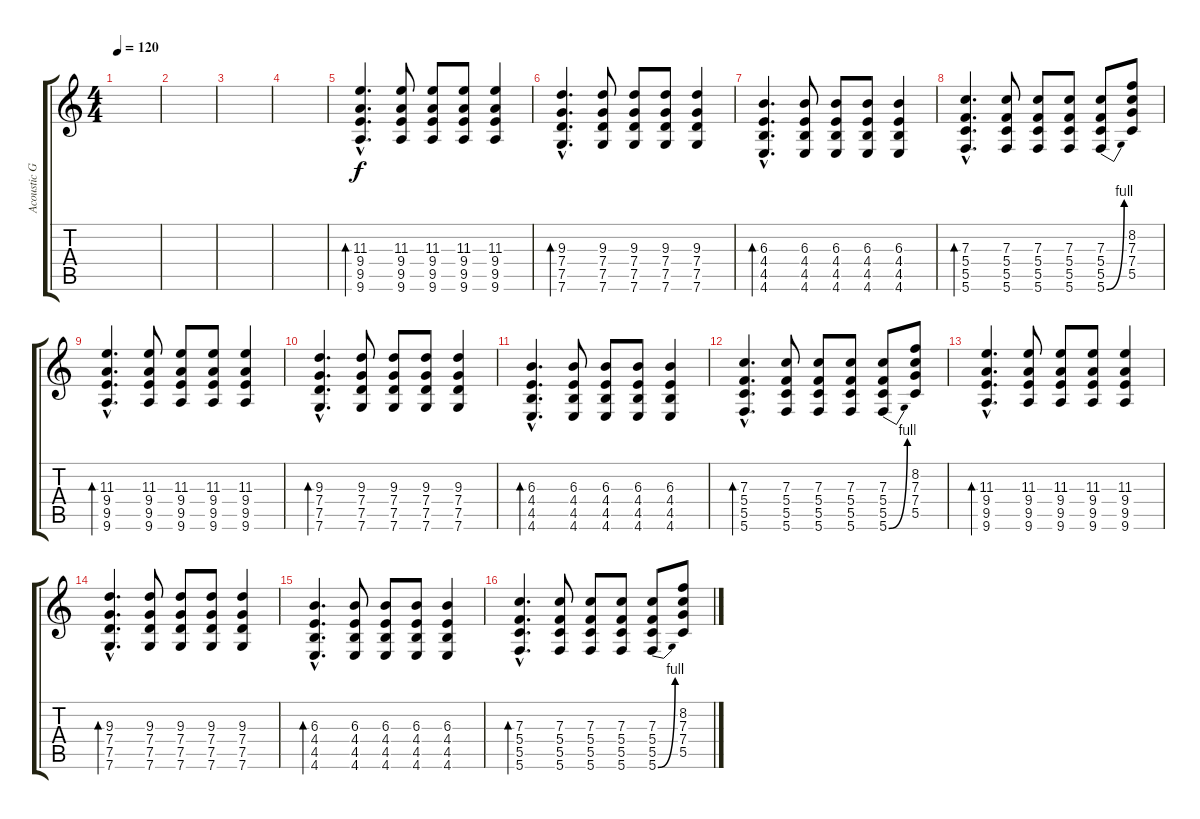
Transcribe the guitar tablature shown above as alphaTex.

\track ("Acoustic Guitar" "Acoustic G") {instrument acousticguitarnylon}
\staff {score tabs}
\tuning (D4 A3 F3 C3 G2 C2) {hide}
\ts (4 4)
\tempo 120
\clef g2
\ks c
|
|
|
|
(11.3{hac} 9.4{hac} 9.5{hac} 9.6{hac}).4{d bd 120} (11.3 9.4 9.5 9.6).8 (11.3 9.4 9.5 9.6).8 (11.3 9.4 9.5 9.6).8 (11.3 9.4 9.5 9.6).4 |
(9.3{hac} 7.4{hac} 7.5{hac} 7.6{hac}).4{d bd 120} (9.3 7.4 7.5 7.6).8 (9.3 7.4 7.5 7.6).8 (9.3 7.4 7.5 7.6).8 (9.3 7.4 7.5 7.6).4 |
(6.3{hac} 4.4{hac} 4.5{hac} 4.6{hac}).4{d bd 120} (6.3 4.4 4.5 4.6).8 (6.3 4.4 4.5 4.6).8 (6.3 4.4 4.5 4.6).8 (6.3 4.4 4.5 4.6).4 |
(7.3{hac} 5.4{hac} 5.5{hac} 5.6{hac}).4{d bd 120} (7.3 5.4 5.5 5.6).8 (7.3 5.4 5.5 5.6).8 (7.3 5.4 5.5 5.6).8 (7.3 5.4 5.5 5.6{be (bend 0 0 60 4)}).8 (8.2 7.3 7.4 5.5).8 |
(11.3{hac} 9.4{hac} 9.5{hac} 9.6{hac}).4{d bd 120} (11.3 9.4 9.5 9.6).8 (11.3 9.4 9.5 9.6).8 (11.3 9.4 9.5 9.6).8 (11.3 9.4 9.5 9.6).4 |
(9.3{hac} 7.4{hac} 7.5{hac} 7.6{hac}).4{d bd 120} (9.3 7.4 7.5 7.6).8 (9.3 7.4 7.5 7.6).8 (9.3 7.4 7.5 7.6).8 (9.3 7.4 7.5 7.6).4 |
(6.3{hac} 4.4{hac} 4.5{hac} 4.6{hac}).4{d bd 120} (6.3 4.4 4.5 4.6).8 (6.3 4.4 4.5 4.6).8 (6.3 4.4 4.5 4.6).8 (6.3 4.4 4.5 4.6).4 |
(7.3{hac} 5.4{hac} 5.5{hac} 5.6{hac}).4{d bd 120} (7.3 5.4 5.5 5.6).8 (7.3 5.4 5.5 5.6).8 (7.3 5.4 5.5 5.6).8 (7.3 5.4 5.5 5.6{be (bend 0 0 60 4)}).8 (8.2 7.3 7.4 5.5).8 |
(11.3{hac} 9.4{hac} 9.5{hac} 9.6{hac}).4{d bd 120} (11.3 9.4 9.5 9.6).8 (11.3 9.4 9.5 9.6).8 (11.3 9.4 9.5 9.6).8 (11.3 9.4 9.5 9.6).4 |
(9.3{hac} 7.4{hac} 7.5{hac} 7.6{hac}).4{d bd 120} (9.3 7.4 7.5 7.6).8 (9.3 7.4 7.5 7.6).8 (9.3 7.4 7.5 7.6).8 (9.3 7.4 7.5 7.6).4 |
(6.3{hac} 4.4{hac} 4.5{hac} 4.6{hac}).4{d bd 120} (6.3 4.4 4.5 4.6).8 (6.3 4.4 4.5 4.6).8 (6.3 4.4 4.5 4.6).8 (6.3 4.4 4.5 4.6).4 |
(7.3{hac} 5.4{hac} 5.5{hac} 5.6{hac}).4{d bd 120} (7.3 5.4 5.5 5.6).8 (7.3 5.4 5.5 5.6).8 (7.3 5.4 5.5 5.6).8 (7.3 5.4 5.5 5.6{be (bend 0 0 60 4)}).8 (8.2 7.3 7.4 5.5).8
